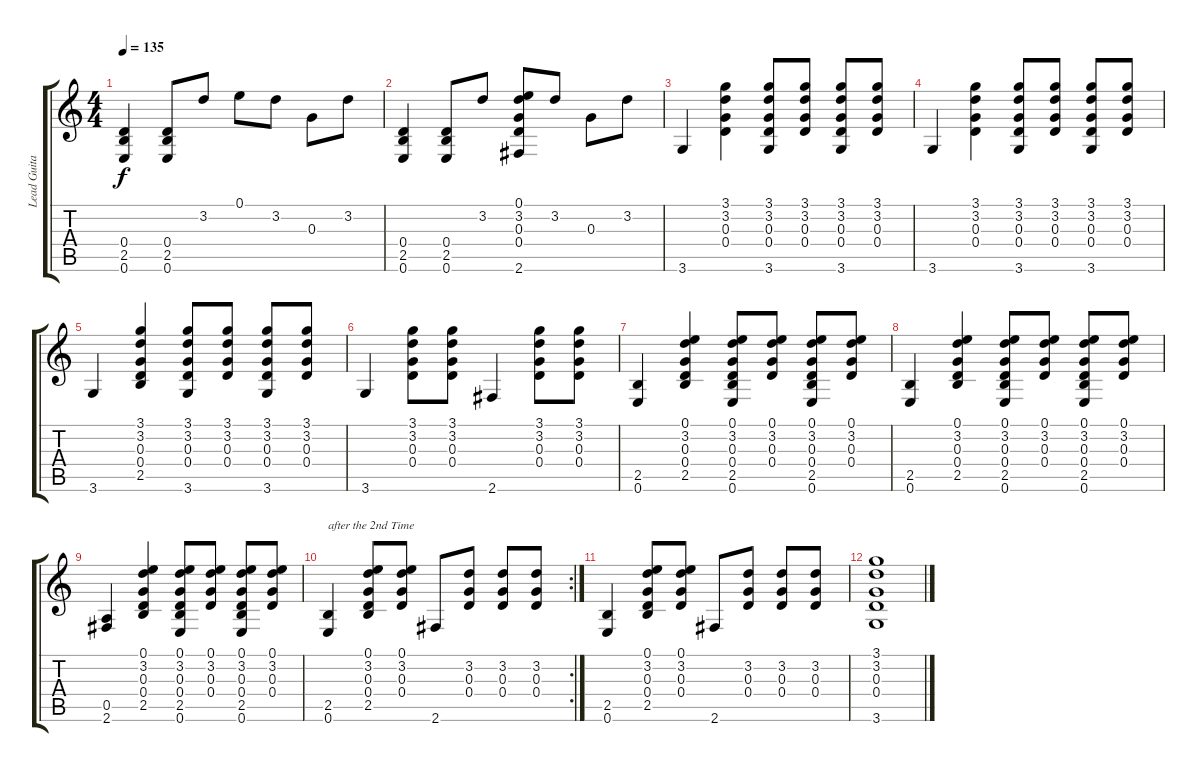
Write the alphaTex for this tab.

\track ("Lead Guitar" "Lead Guita") {instrument acousticguitarnylon}
\staff {score tabs}
\tuning (E4 B3 G3 D3 A2 E2) {hide}
\ts (4 4)
\tempo 135
\clef g2
\ks c
(0.4 2.5 0.6).4{dy f} (0.4 2.5 0.6).8 3.2.8 0.1.8 3.2.8 0.3.8 3.2.8 |
(0.4 2.5 0.6).4 (0.4 2.5 0.6).8 3.2.8 (0.1 3.2 0.3 0.4 2.6).8 3.2.8 0.3.8 3.2.8 |
3.6.4 (3.1 3.2 0.3 0.4).4 (3.1 3.2 0.3 0.4 3.6).8 (3.1 3.2 0.3 0.4).8 (3.1 3.2 0.3 0.4 3.6).8 (3.1 3.2 0.3 0.4).8 |
3.6.4 (3.1 3.2 0.3 0.4).4 (3.1 3.2 0.3 0.4 3.6).8 (3.1 3.2 0.3 0.4).8 (3.1 3.2 0.3 0.4 3.6).8 (3.1 3.2 0.3 0.4).8 |
3.6.4 (3.1 3.2 0.3 0.4 2.5).4 (3.1 3.2 0.3 0.4 3.6).8 (3.1 3.2 0.3 0.4).8 (3.1 3.2 0.3 0.4 3.6).8 (3.1 3.2 0.3 0.4).8 |
3.6.4 (3.1 3.2 0.3 0.4).8 (3.1 3.2 0.3 0.4).8 2.6.4 (3.1 3.2 0.3 0.4).8 (3.1 3.2 0.3 0.4).8 |
(2.5 0.6).4 (0.1 3.2 0.3 0.4 2.5).4 (0.1 3.2 0.3 0.4 2.5 0.6).8 (0.1 3.2 0.3 0.4).8 (0.1 3.2 0.3 0.4 2.5 0.6).8 (0.1 3.2 0.3 0.4).8 |
(2.5 0.6).4 (0.1 3.2 0.3 0.4 2.5).4 (0.1 3.2 0.3 0.4 2.5 0.6).8 (0.1 3.2 0.3 0.4).8 (0.1 3.2 0.3 0.4 2.5 0.6).8 (0.1 3.2 0.3 0.4).8 |
(0.5 2.6).4 (0.1 3.2 0.3 0.4 2.5).4 (0.1 3.2 0.3 0.4 2.5 0.6).8 (0.1 3.2 0.3 0.4).8 (0.1 3.2 0.3 0.4 2.5 0.6).8 (0.1 3.2 0.3 0.4).8 |
\rc 2
(2.5 0.6).4{txt "after the 2nd Time"} (0.1 3.2 0.3 0.4 2.5).8 (0.1 3.2 0.3 0.4).8 2.6.8 (3.2 0.3 0.4).8 (3.2 0.3 0.4).8 (3.2 0.3 0.4).8 |
(2.5 0.6).4 (0.1 3.2 0.3 0.4 2.5).8 (0.1 3.2 0.3 0.4).8 2.6.8 (3.2 0.3 0.4).8 (3.2 0.3 0.4).8 (3.2 0.3 0.4).8 |
(3.1 3.2 0.3 0.4 3.6).1
